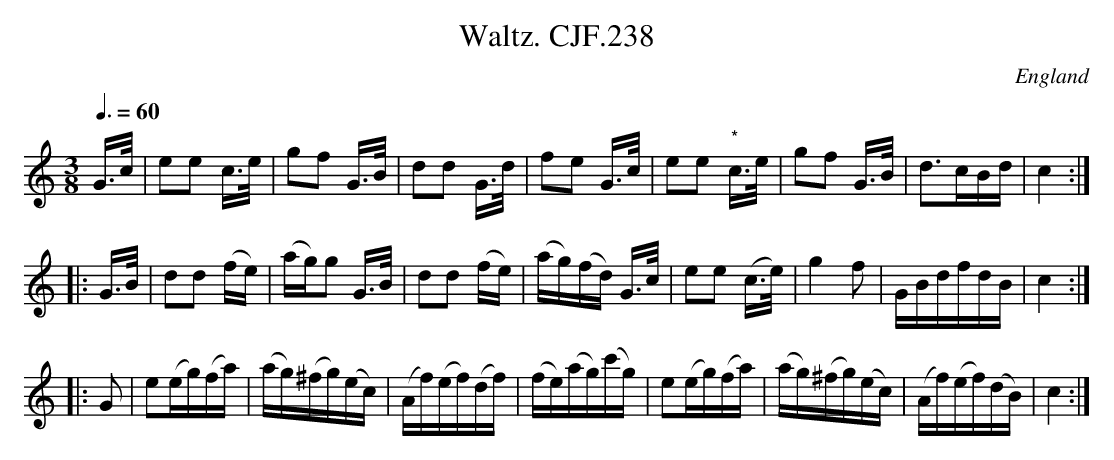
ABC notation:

X:1
T:Waltz. CJF.238
O:England
M:3/8
L:1/16
Q:3/8=60
K:C major
G>c|e2e2 c>e|g2f2 G>B|d2d2 G>d|f2e2 G>c|\
e2e2 "*"c>e|g2f2 G>B|d3cBd|c4:|!
|:G>B|d2d2 (fe)|(ag)g2 G>B|d2d2 (fe)|\
(ag)(fd) G>c|e2e2 (c>e)|g4f2|GBdfdB|c4:|!
|:G2|e2(eg)(fa)|(ag)(^fg)(ec)|(Af)(ef)(df)|(fe)(ag)(c'g)|\
e2(eg)(fa)|(ag)(^fg)(ec)|(Af)(ef)(dB)|c4:|
